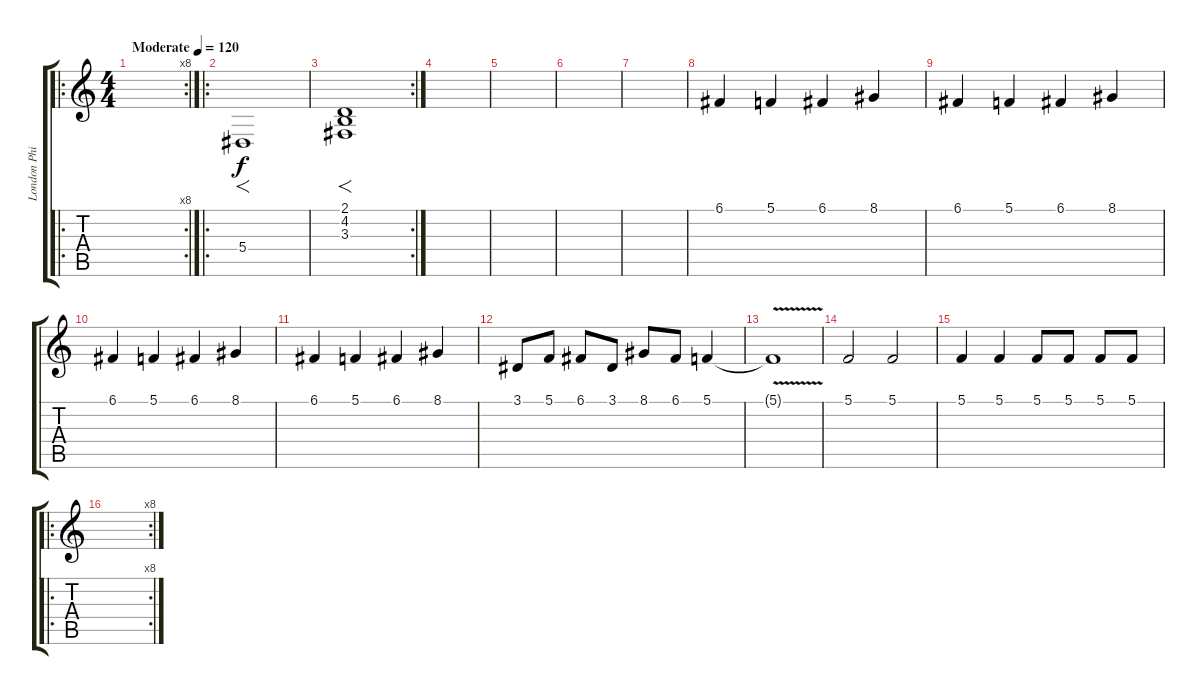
\track ("London Philharmonic" "London Phi") {instrument stringensemble1}
\staff {score tabs}
\tuning (C4 G3 Eb3 Bb2 F2 C2) {hide}
\ro
\rc 8
\ts (4 4)
\tempo (120 "Moderate")
\clef g2
\ks c
|
\ro
5.4.1{f} |
\rc 2
(2.1 4.2 3.3).1{f} |
|
|
|
|
6.1.4 5.1.4 6.1.4 8.1.4 |
6.1.4 5.1.4 6.1.4 8.1.4 |
6.1.4 5.1.4 6.1.4 8.1.4 |
6.1.4 5.1.4 6.1.4 8.1.4 |
3.1.8 5.1.8 6.1.8 3.1.8 8.1.8 6.1.8 5.1.4 |
5.1{v t}.1 |
5.1.2 5.1.2 |
5.1.4 5.1.4 5.1.8 5.1.8 5.1.8 5.1.8 |
\ro
\rc 8
